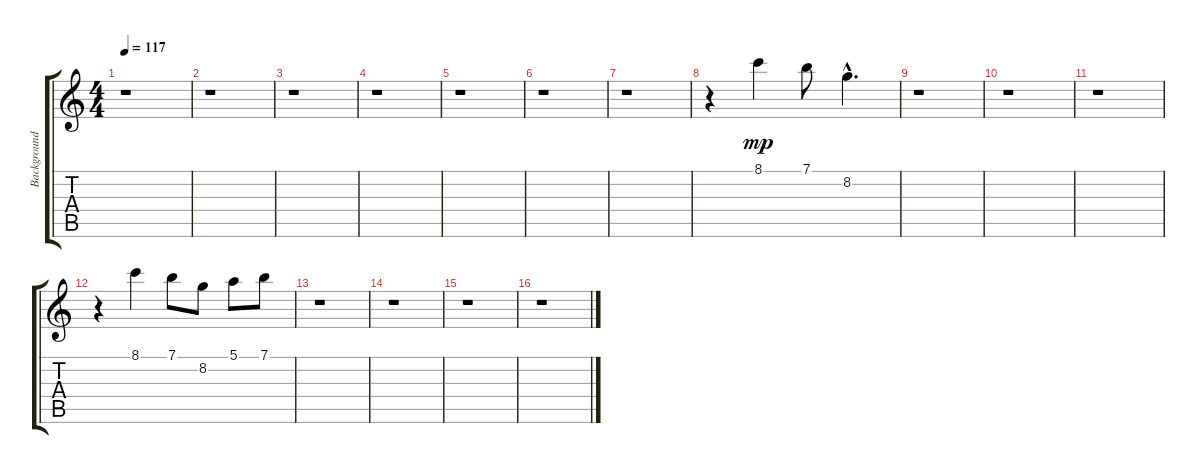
\track ("Background Vocals" "Background") {instrument acousticguitarnylon}
\staff {score tabs}
\tuning (E4 B3 G3 D3 A2 E2) {hide}
\ts (4 4)
\tempo 117
\clef g2
\ks c
r.1{dy mp} |
r.1 |
r.1 |
r.1 |
r.1 |
r.1 |
r.1 |
r.4 8.1.4 7.1.8 8.2{hac}.4{d} |
r.1 |
r.1 |
r.1 |
r.4 8.1.4 7.1.8 8.2.8 5.1.8 7.1.8 |
r.1 |
r.1 |
r.1 |
r.1
